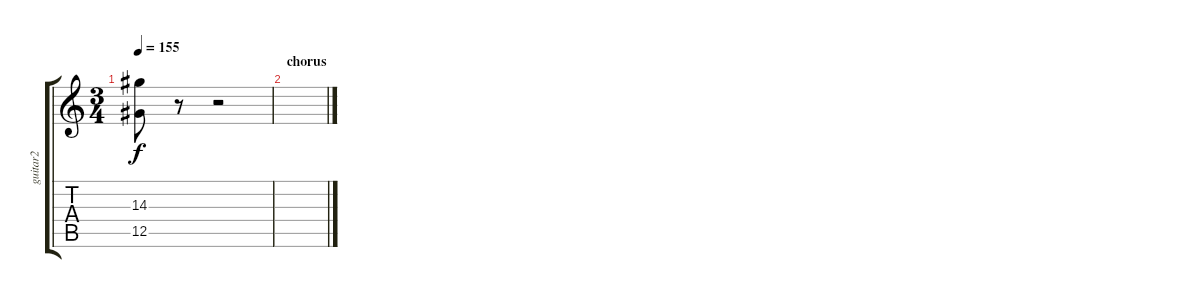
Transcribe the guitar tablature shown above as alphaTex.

\track ("guitar2" "guitar2") {instrument distortionguitar}
\staff {score tabs}
\tuning (Eb4 Bb3 Gb3 Db3 Ab2 Db2) {hide}
\ts (3 4)
\tempo 155
\clef g2
\ks c
(14.3 12.5).8{dy f} r.8 r.2 |
\section ("" "chorus")
